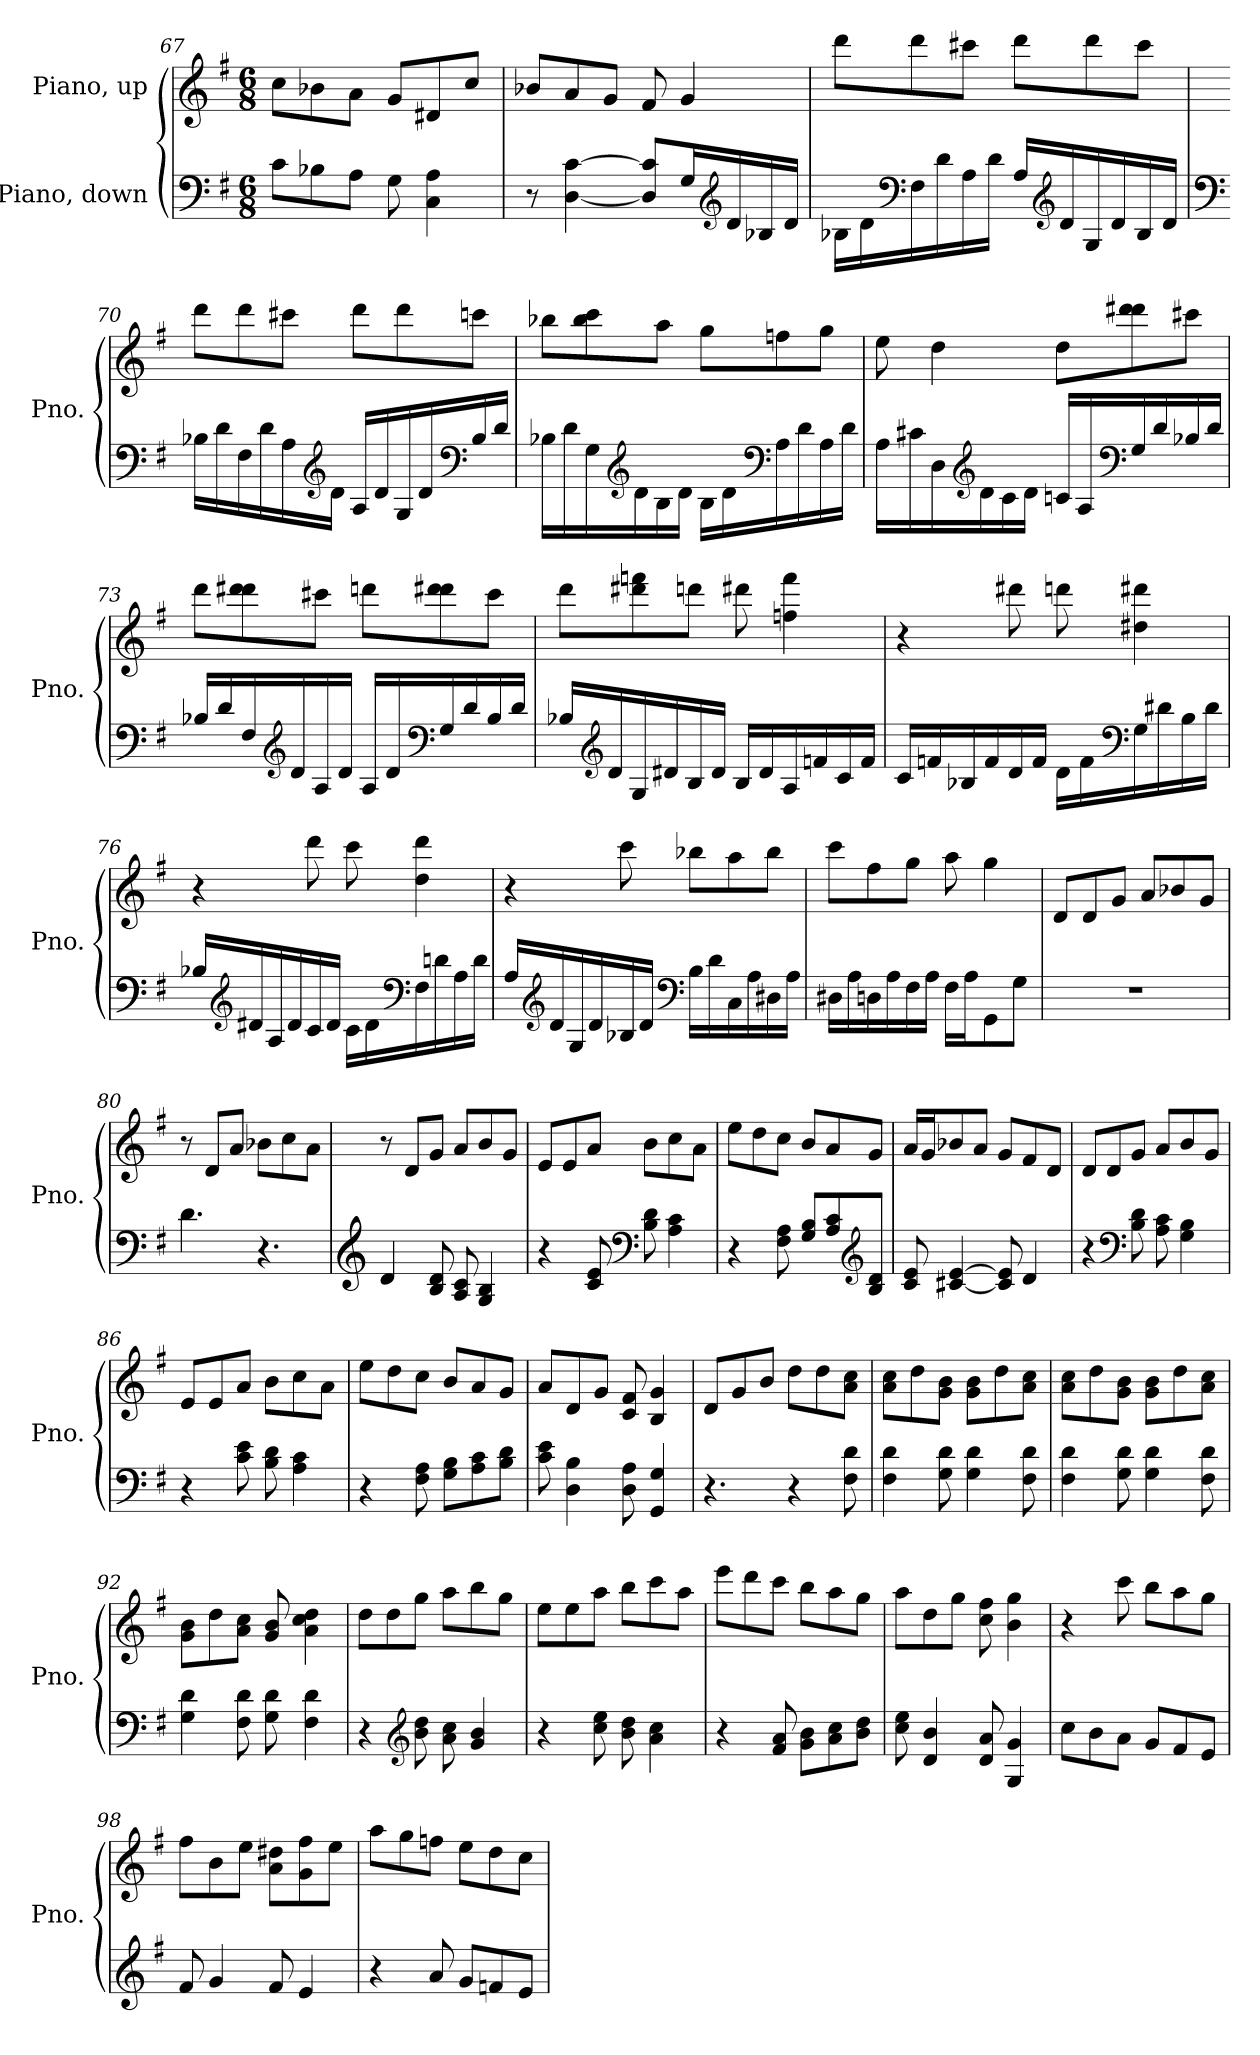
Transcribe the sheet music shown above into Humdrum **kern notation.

**kern	**kern
*part2	*part1
*staff2	*staff1
*I"Piano, down	*I"Piano, up
*I'Pno.	*I'Pno.
*clefF4	*clefG2
*k[f#]	*k[f#]
*M6/8	*M6/8
=67	=67
8c\L	8cc\L
8B-X\	8b-X\
8A\J	8a\J
8G\	8g/L
4C\ 4A\	8d#X/
.	8cc/J
=68	=68
8r	8b-X/L
[4D\ [4c\	8a/
.	8g/J
8D/] 8c/]L	8f#/
16G/L	4g/
*clefG2	*
16d/	.
16B-X/	.
16d/JJ	.
=69	=69
16B-X\LL	8ddd\L
16d\	.
*clefF4	*
16F#\	8ddd\
16d\	.
16A\	8ccc#X\J
16d\JJ	.
16A/LL	8ddd\L
*clefG2	*
16d/	.
16G/	8ddd\
16d/	.
16B-/	8ccc#\J
16d/JJ	.
!!LO:LB:g=z
=70	=70
*clefF4	*
16B-X\LL	8ddd\L
16d\	.
16F#\	8ddd\
16d\	.
16A\	8ccc#X\J
*clefG2	*
16d\JJ	.
16A/LL	8ddd\L
16d/	.
16G/	8ddd\
16d/	.
*clefF4	*
16B-/	8cccn\J
16d/JJ	.
=71	=71
16B-X\LL	8bb-X\L
16d\	.
16G\	8bb-\ 8ccc\
*clefG2	*
16d\	.
16B-\	8aa\J
16d\JJ	.
16B-\LL	8gg\L
16d\	.
*clefF4	*
16A\	8ffn\
16d\	.
16A\	8gg\J
16d\JJ	.
!!LO:LB:g=z
=72	=72
16A\LL	8ee\
16c#X\	.
16D\	4dd\
*clefG2	*
16d\	.
16c#\	.
16d\JJ	.
16cn/LL	8dd\L
16A/	.
*clefF4	*
16G/	8ddd\ 8ddd#X\
16d/	.
16B-X/	8ccc#X\J
16d/JJ	.
=73	=73
16B-X/LL	8ddd\L
16d/	.
16F#/	8ddd\ 8ddd#X\
*clefG2	*
16d/	.
16A/	8ccc#X\J
16d/JJ	.
16A/LL	8dddn\L
16d/	.
*clefF4	*
16G/	8ddd\ 8ddd#X\
16d/	.
16B-/	8ccc#\J
16d/JJ	.
!!LO:LB:g=z
=74	=74
16B-X/LL	8ddd\L
*clefG2	*
16d/	.
16G/	8ddd#X\ 8fffn\
16d#X/	.
16B-/	8dddn\J
16d#/JJ	.
16B-/LL	8ddd#X\
16d#/	.
16A/	4ffn\ 4fff\
16fn/	.
16c/	.
16f/JJ	.
=75	=75
16c/LL	4r
16fn/	.
16B-X/	.
16f/	.
16d/	8ddd#X\
16f/JJ	.
16d\LL	8dddn\
16f\	.
*clefF4	*
16G\	4dd#X\ 4ddd#X\
16d#X\	.
16B-\	.
16d#\JJ	.
!!LO:LB:g=z
=76	=76
16B-X/LL	4r
*clefG2	*
16d#X/	.
16A/	.
16d#/	.
16c/	8ddd\
16d#/JJ	.
16c\LL	8ccc\
16d#\	.
*clefF4	*
16F#\	4dd\ 4ddd\
16dn\	.
16A\	.
16d\JJ	.
=77	=77
16A/LL	4r
*clefG2	*
16d/	.
16G/	.
16d/	.
16B-X/	8ccc\
16d/JJ	.
*clefF4	*
16B-\LL	8bb-X\L
16d\	.
16C\	8aa\
16A\	.
16D#X\	8bb-\J
16A\JJ	.
!!LO:LB:g=z
=78	=78
16D#X\LL	8ccc\L
16A\	.
16Dn\	8ff#\
16A\	.
16F#\	8gg\J
16A\JJ	.
16F#\LL	8aa\
16A\J	.
8GG\	4gg\
8G\J	.
=79	=79
2.r	8d/L
.	8d/
.	8g/J
.	8a/L
.	8b-X/
.	8g/J
=80	=80
4.d\	8r
.	8d/L
.	8a/J
4.r	8b-X\L
.	8cc\
.	8a\J
=81	=81
*clefG2	*
4d/	8r
.	8d/L
8B/ 8d/	8g/J
8A/ 8c/	8a/L
4G/ 4B/	8b/
.	8g/J
!!LO:PB:g=z
=82	=82
4r	8e/L
.	8e/
8c/ 8e/	8a/J
*clefF4	*
8B\ 8d\	8b\L
4A\ 4c\	8cc\
.	8a\J
=83	=83
4r	8ee\L
.	8dd\
8F#\ 8A\	8cc\J
8G/ 8B/L	8b/L
8A/ 8c/	8a/
*clefG2	*
8B/ 8d/J	8g/J
=84	=84
8c/ 8e/	16a/LL
.	16g/J
[4c#X/ [4e/	8b-X/
.	8a/J
8c#/] 8e/]	8g/L
4d/	8f#/
.	8d/J
=85	=85
4r	8d/L
.	8d/
*clefF4	*
8B\ 8d\	8g/J
8A\ 8c\	8a/L
4G\ 4B\	8b/
.	8g/J
=86	=86
4r	8e/L
.	8e/
8c\ 8e\	8a/J
8B\ 8d\	8b\L
4A\ 4c\	8cc\
.	8a\J
!!LO:LB:g=z
=87	=87
4r	8ee\L
.	8dd\
8F#\ 8A\	8cc\J
8G\ 8B\L	8b/L
8A\ 8c\	8a/
8B\ 8d\J	8g/J
=88	=88
8c\ 8e\	8a/L
4D\ 4B\	8d/
.	8g/J
8D\ 8A\	8c/ 8f#/
4GG/ 4G/	4B/ 4g/
=89	=89
4.r	8d/L
.	8g/
.	8b/J
4r	8dd\L
.	8dd\
8F#\ 8d\	8a\ 8cc\J
=90	=90
4F#\ 4d\	8a\ 8cc\L
.	8dd\
8G\ 8d\	8g\ 8b\J
4G\ 4d\	8g\ 8b\L
.	8dd\
8F#\ 8d\	8a\ 8cc\J
=91	=91
4F#\ 4d\	8a\ 8cc\L
.	8dd\
8G\ 8d\	8g\ 8b\J
4G\ 4d\	8g\ 8b\L
.	8dd\
8F#\ 8d\	8a\ 8cc\J
=92	=92
4G\ 4d\	8g\ 8b\L
.	8dd\
8F#\ 8d\	8a\ 8cc\J
8G\ 8d\	8g/ 8b/
4F#\ 4d\	4a\ 4cc\ 4dd\
!!LO:LB:g=z
=93	=93
4r	8dd\L
.	8dd\
*clefG2	*
8b\ 8dd\	8gg\J
8a\ 8cc\	8aa\L
4g/ 4b/	8bb\
.	8gg\J
=94	=94
4r	8ee\L
.	8ee\
8cc\ 8ee\	8aa\J
8b\ 8dd\	8bb\L
4a\ 4cc\	8ccc\
.	8aa\J
=95	=95
4r	8eee\L
.	8ddd\
8f#/ 8a/	8ccc\J
8g\ 8b\L	8bb\L
8a\ 8cc\	8aa\
8b\ 8dd\J	8gg\J
=96	=96
8cc\ 8ee\	8aa\L
4d/ 4b/	8dd\
.	8gg\J
8d/ 8a/	8cc\ 8ff#\
4G/ 4g/	4b\ 4gg\
=97	=97
8cc\L	4r
8b\	.
8a\J	8ccc\
8g/L	8bb\L
8f#/	8aa\
8e/J	8gg\J
!!LO:LB:g=z
=98	=98
8f#/	8ff#\L
4g/	8b\
.	8ee\J
8f#/	8a\ 8dd#X\L
4e/	8g\ 8ff#\
.	8ee\J
=99	=99
4r	8aa\L
.	8gg\
8a/	8ffn\J
8g/L	8ee\L
8fn/	8dd\
8e/J	8cc\J
=	=
*-	*-
